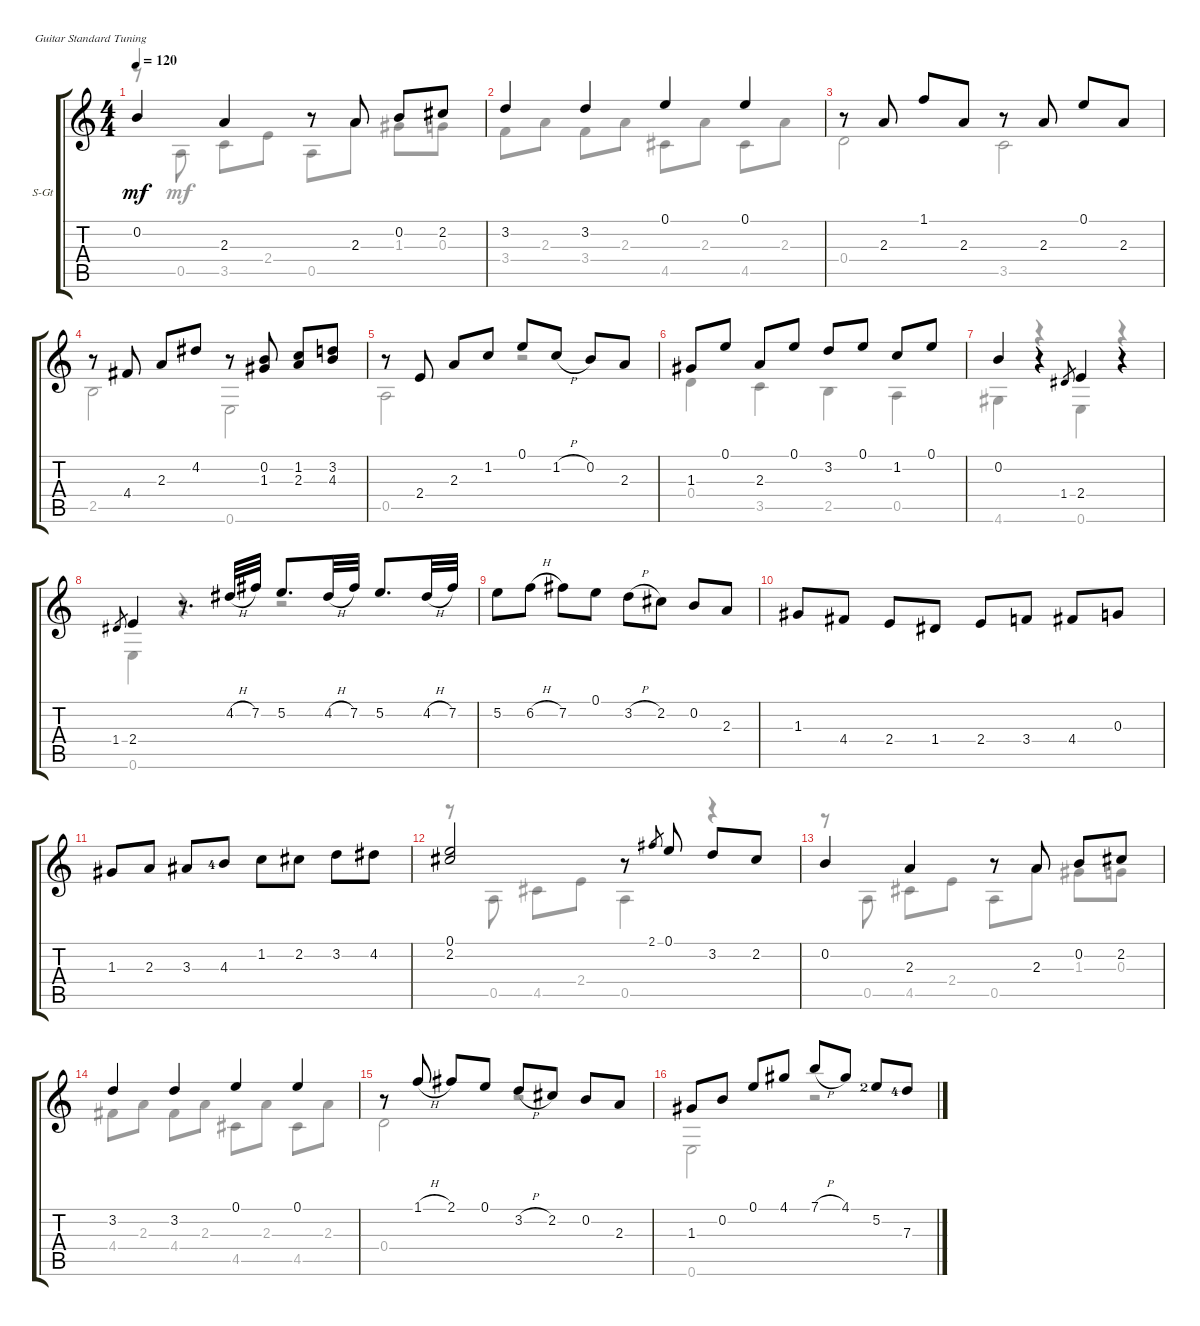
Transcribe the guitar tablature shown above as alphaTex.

\defaultSystemsLayout 4
\bracketExtendMode groupsimilarinstruments
\firstSystemTrackNameOrientation horizontal
\otherSystemsTrackNameOrientation horizontal
\track ("Steel Guitar" "S-Gt") {instrument acousticguitarsteel}
\staff {score tabs}
\tuning (E4 B3 G3 D3 A2 E2)
\voice
\ts (4 4)
\tempo 120
\clef g2
\ks c
0.2.4{dy mf} 2.3.4 r.8 2.3.8 0.2.8 2.2.8 |
3.2.4 3.2.4 0.1.4 0.1.4 |
r.8 2.3.8 1.1.8 2.3.8 r.8 2.3.8 0.1.8 2.3.8 |
r.8 4.4.8 2.3.8 4.2.8 r.8 (0.2 1.3).8 (2.3 1.2).8 (3.2 4.3).8 |
r.8 2.4.8 2.3.8 1.2.8 0.1.8 1.2{h}.8 0.2.8 2.3.8 |
1.3.8 0.1.8 2.3.8 0.1.8 3.2.8 0.1.8 1.2.8 0.1.8 |
0.2.4 r.4 1.4.8{gr} 2.4.4 r.4 |
1.4.8{gr} 2.4.4 r.8{d} 4.2{h}.32 7.2.32 5.2.8{d} 4.2{h}.32 7.2.32 5.2.8{d} 4.2{h}.32 7.2.32 |
5.2.8 6.2{h}.8 7.2.8 0.1.8 3.2{h}.8 2.2.8 0.2.8 2.3.8 |
1.3.8 4.4.8 2.4.8 1.4.8 2.4.8 3.4.8 4.4.8 0.3.8 |
1.3.8 2.3.8 3.3.8 4.3{lf 5}.8 1.2.8 2.2.8 3.2.8 4.2.8 |
(0.1 2.2).2 r.8 2.1.8{gr} 0.1.8 3.2.8 2.2.8 |
0.2.4 2.3.4 r.8 2.3.8 0.2.8 2.2.8 |
3.2.4 3.2.4 0.1.4 0.1.4 |
r.8 1.1{h}.8 2.1.8 0.1.8 3.2{h}.8 2.2.8 0.2.8 2.3.8 |
1.3.8 0.2.8 0.1.8 4.1.8 7.1{h}.8 4.1.8 5.2{lf 3}.8 7.3{lf 5}.8
\voice
\clef g2
\ottava regular
\simile none
\ks c
r.8{dy mf} 0.5.8 3.5.8 2.4.8 0.5.8 2.3.8 1.3.8 0.3.8 |
3.4.8 2.3.8 3.4.8 2.3.8 4.5.8 2.3.8 4.5.8 2.3.8 |
0.4.2 3.5.2 |
2.5.2 0.6.2 |
0.5.2 r.2 |
0.4.4 3.5.4 2.5.4 0.5.4 |
4.6.4 r.4 0.6.4 r.4 |
0.6.4 r.4 r.2 |
|
|
|
r.8 0.5.8 4.5.8 2.4.8 0.5.4 r.4 |
r.8 0.5.8 4.5.8 2.4.8 0.5.8 2.3.8 1.3.8 0.3.8 |
4.4.8 2.3.8 4.4.8 2.3.8 4.5.8 2.3.8 4.5.8 2.3.8 |
0.4.2 r.2 |
0.6.2 r.2
